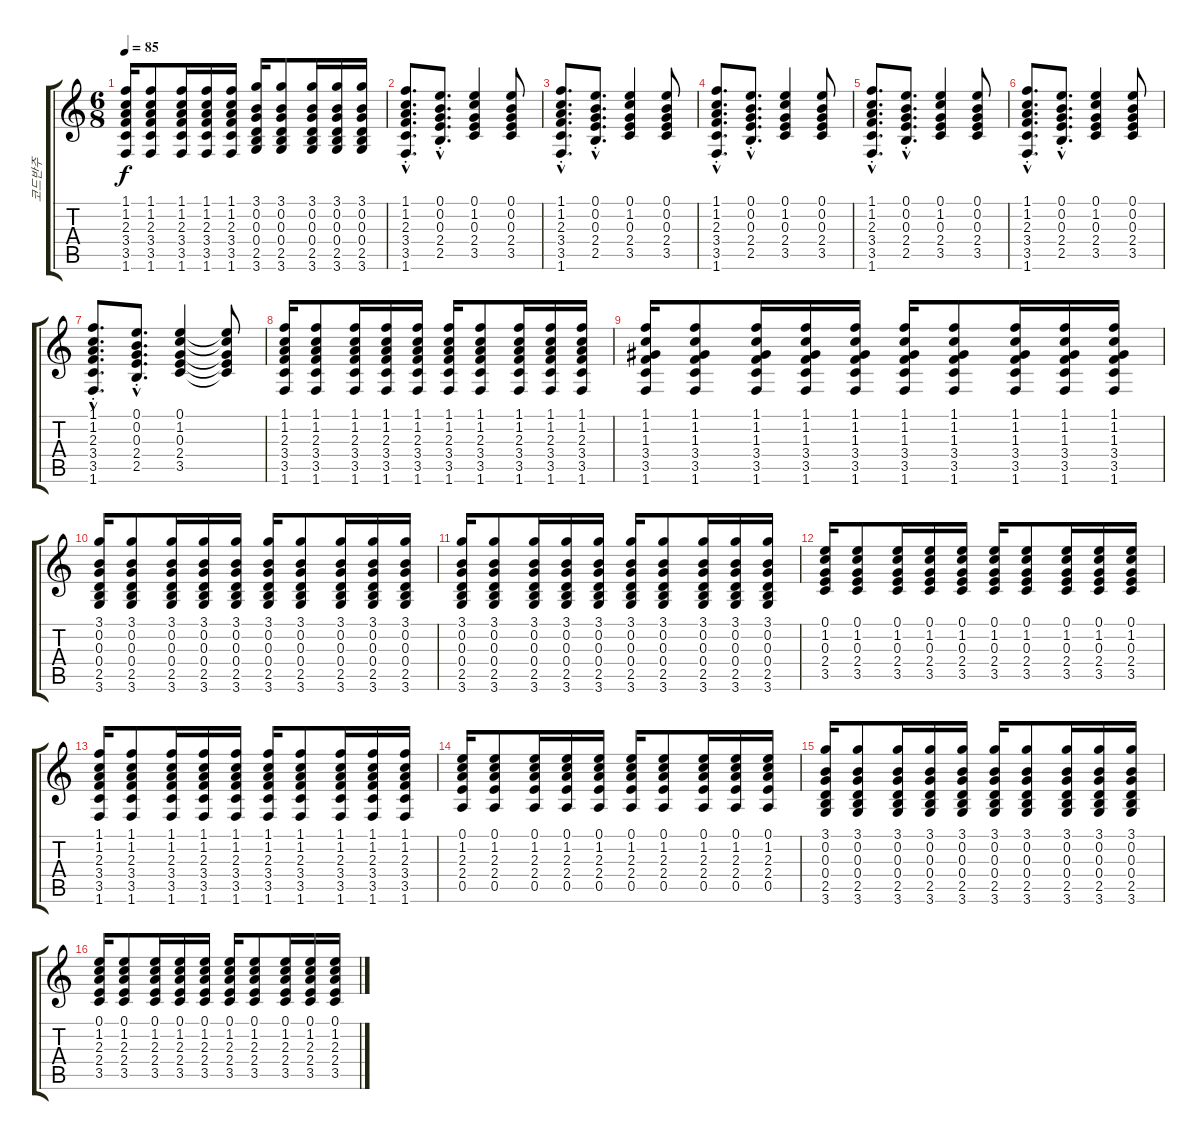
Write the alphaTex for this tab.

\track ("코드반주" "코드반주") {instrument acousticguitarsteel}
\staff {score tabs}
\tuning (E4 B3 G3 D3 A2 E2) {hide}
\ts (6 8)
\tempo 85
\clef g2
\ks c
(1.1 1.2 2.3 3.4 3.5 1.6).16{dy f} (1.1 1.2 2.3 3.4 3.5 1.6).8 (1.1 1.2 2.3 3.4 3.5 1.6).16 (1.1 1.2 2.3 3.4 3.5 1.6).16 (1.1 1.2 2.3 3.4 3.5 1.6).16 (3.1 0.2 0.3 0.4 2.5 3.6).16 (3.1 0.2 0.3 0.4 2.5 3.6).8 (3.1 0.2 0.3 0.4 2.5 3.6).16 (3.1 0.2 0.3 0.4 2.5 3.6).16 (3.1 0.2 0.3 0.4 2.5 3.6).16 |
(1.1{hac st} 1.2{hac st} 2.3{hac st} 3.4{hac st} 3.5{hac st} 1.6{hac st}).8{d} (0.1{hac st} 0.2{hac st} 0.3{hac st} 2.4{hac st} 2.5{hac st}).8{d} (0.1 1.2 0.3 2.4 3.5).4 (0.1 0.2 0.3 2.4 3.5).8 |
(1.1{hac st} 1.2{hac st} 2.3{hac st} 3.4{hac st} 3.5{hac} 1.6{hac st}).8{d} (0.1{hac st} 0.2{hac st} 0.3{hac st} 2.4{hac st} 2.5{hac st}).8{d} (0.1 1.2 0.3 2.4 3.5).4 (0.1 0.2 0.3 2.4 3.5).8 |
(1.1{hac st} 1.2{hac st} 2.3{hac st} 3.4{hac st} 3.5{hac} 1.6{hac st}).8{d} (0.1{hac st} 0.2{hac st} 0.3{hac st} 2.4{hac st} 2.5{hac st}).8{d} (0.1 1.2 0.3 2.4 3.5).4 (0.1 0.2 0.3 2.4 3.5).8 |
(1.1{hac st} 1.2{hac st} 2.3{hac st} 3.4{hac st} 3.5{hac} 1.6{hac st}).8{d} (0.1{hac st} 0.2{hac st} 0.3{hac st} 2.4{hac st} 2.5{hac st}).8{d} (0.1 1.2 0.3 2.4 3.5).4 (0.1 0.2 0.3 2.4 3.5).8 |
(1.1{hac st} 1.2{hac st} 2.3{hac st} 3.4{hac st} 3.5{hac st} 1.6{hac st}).8{d} (0.1{hac st} 0.2{hac st} 0.3{hac st} 2.4{hac st} 2.5{hac st}).8{d} (0.1 1.2 0.3 2.4 3.5).4 (0.1 0.2 0.3 2.4 3.5).8 |
(1.1{hac st} 1.2{hac st} 2.3{hac st} 3.4{hac st} 3.5{hac st} 1.6{hac st}).8{d} (0.1{hac st} 0.2{hac st} 0.3{hac st} 2.4{hac st} 2.5{hac st}).8{d} (0.1 1.2 0.3 2.4 3.5).4 (0.1{t} 1.2{t} 0.3{t} 2.4{t} 3.5{t}).8 |
(1.1 1.2 2.3 3.4 3.5 1.6).16 (1.1 1.2 2.3 3.4 3.5 1.6).8 (1.1 1.2 2.3 3.4 3.5 1.6).16 (1.1 1.2 2.3 3.4 3.5 1.6).16 (1.1 1.2 2.3 3.4 3.5 1.6).16 (1.1 1.2 2.3 3.4 3.5 1.6).16 (1.1 1.2 2.3 3.4 3.5 1.6).8 (1.1 1.2 2.3 3.4 3.5 1.6).16 (1.1 1.2 2.3 3.4 3.5 1.6).16 (1.1 1.2 2.3 3.4 3.5 1.6).16 |
(1.1 1.2 1.3 3.4 3.5 1.6).16 (1.1 1.2 1.3 3.4 3.5 1.6).8 (1.1 1.2 1.3 3.4 3.5 1.6).16 (1.1 1.2 1.3 3.4 3.5 1.6).16 (1.1 1.2 1.3 3.4 3.5 1.6).16 (1.1 1.2 1.3 3.4 3.5 1.6).16 (1.1 1.2 1.3 3.4 3.5 1.6).8 (1.1 1.2 1.3 3.4 3.5 1.6).16 (1.1 1.2 1.3 3.4 3.5 1.6).16 (1.1 1.2 1.3 3.4 3.5 1.6).16 |
(3.1 0.2 0.3 0.4 2.5 3.6).16 (3.1 0.2 0.3 0.4 2.5 3.6).8 (3.1 0.2 0.3 0.4 2.5 3.6).16 (3.1 0.2 0.3 0.4 2.5 3.6).16 (3.1 0.2 0.3 0.4 2.5 3.6).16 (3.1 0.2 0.3 0.4 2.5 3.6).16 (3.1 0.2 0.3 0.4 2.5 3.6).8 (3.1 0.2 0.3 0.4 2.5 3.6).16 (3.1 0.2 0.3 0.4 2.5 3.6).16 (3.1 0.2 0.3 0.4 2.5 3.6).16 |
(3.1 0.2 0.3 0.4 2.5 3.6).16 (3.1 0.2 0.3 0.4 2.5 3.6).8 (3.1 0.2 0.3 0.4 2.5 3.6).16 (3.1 0.2 0.3 0.4 2.5 3.6).16 (3.1 0.2 0.3 0.4 2.5 3.6).16 (3.1 0.2 0.3 0.4 2.5 3.6).16 (3.1 0.2 0.3 0.4 2.5 3.6).8 (3.1 0.2 0.3 0.4 2.5 3.6).16 (3.1 0.2 0.3 0.4 2.5 3.6).16 (3.1 0.2 0.3 0.4 2.5 3.6).16 |
(0.1 1.2 0.3 2.4 3.5).16 (0.1 1.2 0.3 2.4 3.5).8 (0.1 1.2 0.3 2.4 3.5).16 (0.1 1.2 0.3 2.4 3.5).16 (0.1 1.2 0.3 2.4 3.5).16 (0.1 1.2 0.3 2.4 3.5).16 (0.1 1.2 0.3 2.4 3.5).8 (0.1 1.2 0.3 2.4 3.5).16 (0.1 1.2 0.3 2.4 3.5).16 (0.1 1.2 0.3 2.4 3.5).16 |
(1.1 1.2 2.3 3.4 3.5 1.6).16 (1.1 1.2 2.3 3.4 3.5 1.6).8 (1.1 1.2 2.3 3.4 3.5 1.6).16 (1.1 1.2 2.3 3.4 3.5 1.6).16 (1.1 1.2 2.3 3.4 3.5 1.6).16 (1.1 1.2 2.3 3.4 3.5 1.6).16 (1.1 1.2 2.3 3.4 3.5 1.6).8 (1.1 1.2 2.3 3.4 3.5 1.6).16 (1.1 1.2 2.3 3.4 3.5 1.6).16 (1.1 1.2 2.3 3.4 3.5 1.6).16 |
(0.1 1.2 2.3 2.4 0.5).16 (0.1 1.2 2.3 2.4 0.5).8 (0.1 1.2 2.3 2.4 0.5).16 (0.1 1.2 2.3 2.4 0.5).16 (0.1 1.2 2.3 2.4 0.5).16 (0.1 1.2 2.3 2.4 0.5).16 (0.1 1.2 2.3 2.4 0.5).8 (0.1 1.2 2.3 2.4 0.5).16 (0.1 1.2 2.3 2.4 0.5).16 (0.1 1.2 2.3 2.4 0.5).16 |
(3.1 0.2 0.3 0.4 2.5 3.6).16 (3.1 0.2 0.3 0.4 2.5 3.6).8 (3.1 0.2 0.3 0.4 2.5 3.6).16 (3.1 0.2 0.3 0.4 2.5 3.6).16 (3.1 0.2 0.3 0.4 2.5 3.6).16 (3.1 0.2 0.3 0.4 2.5 3.6).16 (3.1 0.2 0.3 0.4 2.5 3.6).8 (3.1 0.2 0.3 0.4 2.5 3.6).16 (3.1 0.2 0.3 0.4 2.5 3.6).16 (3.1 0.2 0.3 0.4 2.5 3.6).16 |
(0.1 1.2 2.3 2.4 3.5).16 (0.1 1.2 2.3 2.4 3.5).8 (0.1 1.2 2.3 2.4 3.5).16 (0.1 1.2 2.3 2.4 3.5).16 (0.1 1.2 2.3 2.4 3.5).16 (0.1 1.2 2.3 2.4 3.5).16 (0.1 1.2 2.3 2.4 3.5).8 (0.1 1.2 2.3 2.4 3.5).16 (0.1 1.2 2.3 2.4 3.5).16 (0.1 1.2 2.3 2.4 3.5).16
